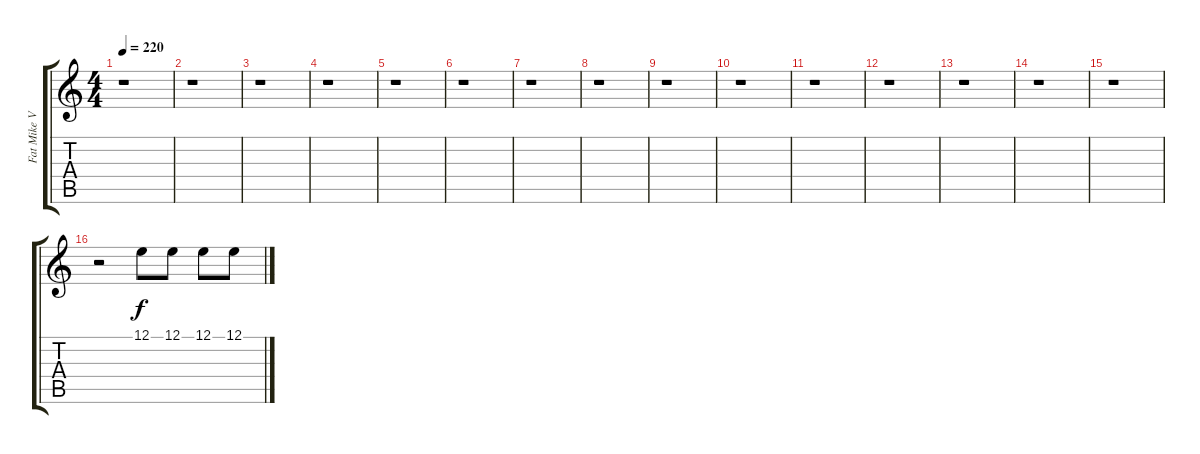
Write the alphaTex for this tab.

\track ("Fat Mike Vox" "Fat Mike V") {instrument lead1square}
\staff {score tabs}
\tuning (E4 B3 G3 D3 A2 E2) {hide}
\ts (4 4)
\tempo 220
\clef g2
\ks c
r.1{dy f instrument lead1square} |
r.1 |
r.1 |
r.1 |
r.1 |
r.1 |
r.1 |
r.1 |
r.1 |
r.1 |
r.1 |
r.1 |
r.1 |
r.1 |
r.1 |
r.2 12.1.8 12.1.8 12.1.8 12.1.8
